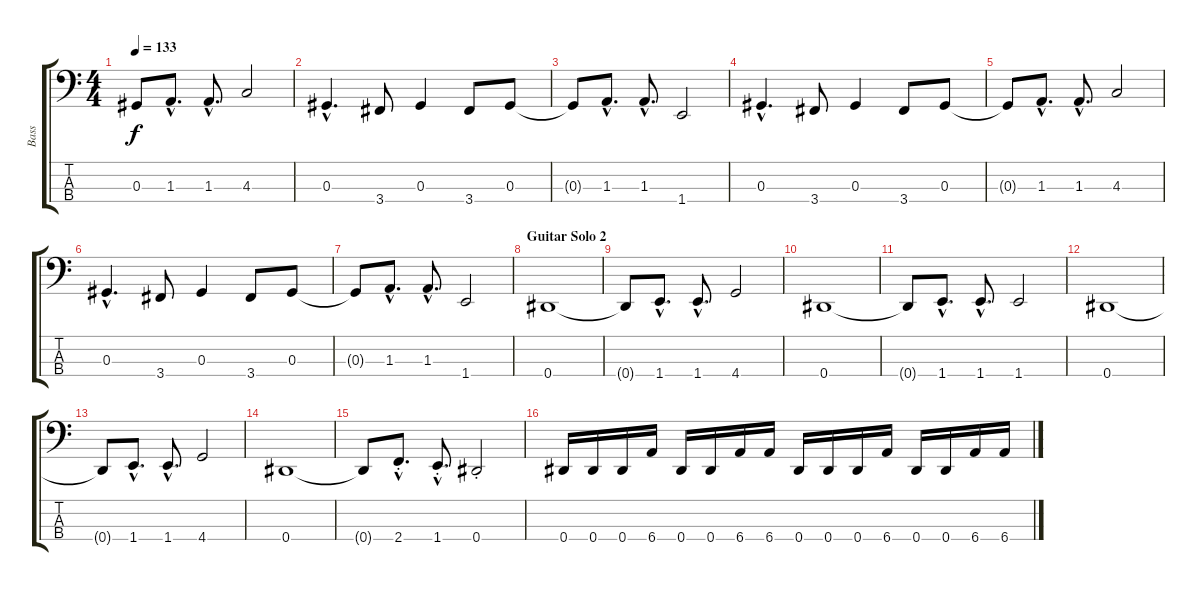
\track ("Bass" "Bass") {instrument electricbasspick}
\staff {score tabs}
\tuning (Gb2 Db2 Ab1 Eb1) {hide}
\ts (4 4)
\tempo 133
\clef f4
\ks c
0.3{t}.8{dy f} 1.3{hac}.8{d} 1.3{hac}.8{d} 4.3.2 |
0.3{hac}.4{d} 3.4.8 0.3.4 3.4.8 0.3.8 |
0.3{t}.8 1.3{hac}.8{d} 1.3{hac}.8{d} 1.4.2 |
0.3{hac}.4{d} 3.4.8 0.3.4 3.4.8 0.3.8 |
0.3{t}.8 1.3{hac}.8{d} 1.3{hac}.8{d} 4.3.2 |
0.3{hac}.4{d} 3.4.8 0.3.4 3.4.8 0.3.8 |
0.3{t}.8 1.3{hac}.8{d} 1.3{hac}.8{d} 1.4.2 |
\section ("" "Guitar Solo 2")
0.4.1 |
0.4{t}.8 1.4{hac}.8{d} 1.4{hac}.8{d} 4.4.2 |
0.4.1 |
0.4{t}.8 1.4{hac}.8{d} 1.4{hac}.8{d} 1.4.2 |
0.4.1 |
0.4{t}.8 1.4{hac}.8{d} 1.4{hac}.8{d} 4.4.2 |
0.4.1 |
0.4{t}.8 2.4{hac st}.8{d} 1.4{hac st}.8{d} 0.4{st}.2 |
\section ("" "")
0.4.16 0.4.16 0.4.16 6.4.16 0.4.16 0.4.16 6.4.16 6.4.16 0.4.16 0.4.16 0.4.16 6.4.16 0.4.16 0.4.16 6.4.16 6.4.16
